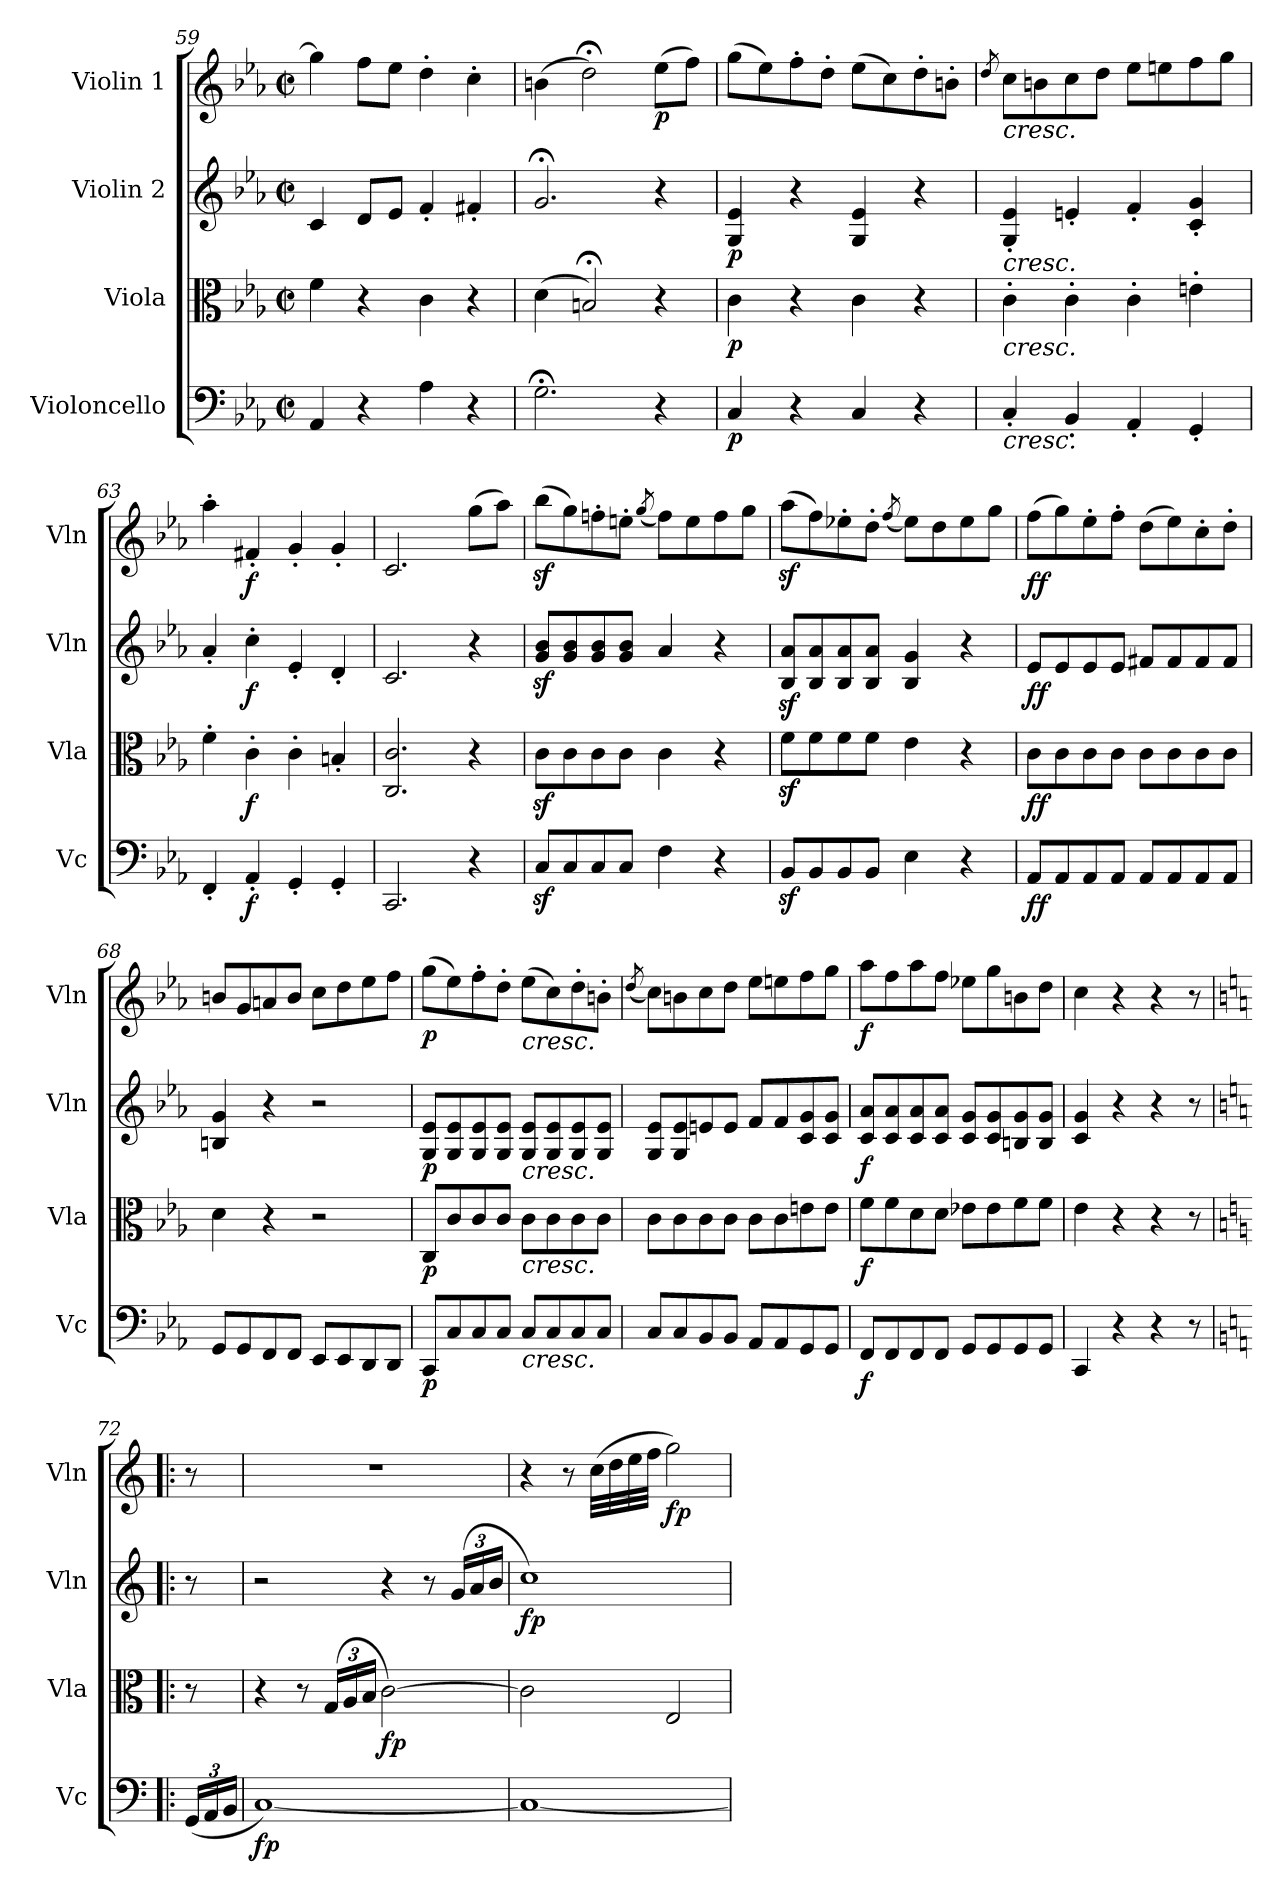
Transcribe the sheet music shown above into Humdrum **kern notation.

**kern	**dynam	**kern	**dynam	**kern	**dynam	**kern	**dynam
*part4	*part4	*part3	*part3	*part2	*part2	*part1	*part1
*staff4	*staff4	*staff3	*staff3	*staff2	*staff2	*staff1	*staff1
*I"Violoncello	*	*I"Viola	*	*I"Violin 2	*	*I"Violin 1	*
*I'Vc	*	*I'Vla	*	*I'Vln	*	*I'Vln	*
*clefF4	*	*clefC3	*	*clefG2	*	*clefG2	*
*k[b-e-a-]	*	*k[b-e-a-]	*	*k[b-e-a-]	*	*k[b-e-a-]	*
*M2/2	*	*M2/2	*	*M2/2	*	*M2/2	*
*met(c|)	*	*met(c|)	*	*met(c|)	*	*met(c|)	*
=59	=59	=59	=59	=59	=59	=59	=59
4AA-/	.	4f\	.	4c/	.	4gg\]	.
4r	.	4r	.	8d/L	.	8ff\L	.
.	.	.	.	8e-/J	.	8ee-\J	.
4A-\	.	4c\	.	4f'/	.	4dd'\	.
4r	.	4r	.	4f#X'/	.	4cc'\	.
=60	=60	=60	=60	=60	=60	=60	=60
2.G;<\	.	(4d\	.	2.g;</	.	(4bn\	.
.	.	2Bn;</)	.	.	.	2dd;<\)	.
!	!	!	!	!	!	!	!LO:DY:b
4r	.	4r	.	4r	.	(8ee-\L	p
.	.	.	.	.	.	8ff\J)	.
=61	=61	=61	=61	=61	=61	=61	=61
!	!LO:DY:b	!	!LO:DY:b	!	!LO:DY:b	!	!
4C/	p	4c\	p	4G/ 4e-/	p	(8gg\L	.
.	.	.	.	.	.	8ee-\)	.
4r	.	4r	.	4r	.	8ff'\	.
.	.	.	.	.	.	8dd'\J	.
4C/	.	4c\	.	4G/ 4e-/	.	(8ee-\L	.
.	.	.	.	.	.	8cc\)	.
4r	.	4r	.	4r	.	8dd'\	.
.	.	.	.	.	.	8bn'\J	.
=62	=62	=62	=62	=62	=62	=62	=62
.	.	.	.	.	.	8qdd/	.
!	!	!	!	!	!	!LO:TX:b:i:t=cresc.	!
!	!	!	!	!LO:TX:b:i:t=cresc.	!	!	!
!	!	!LO:TX:b:i:t=cresc.	!	!	!	!	!
!LO:TX:b:i:t=cresc.	!	!	!	!	!	!	!
4C'/	.	4c'\	.	4G/' 4e-/'	.	8cc\L	.
.	.	.	.	.	.	8bn\	.
4BB-'/	.	4c'\	.	4en'/	.	8cc\	.
.	.	.	.	.	.	8dd\J	.
4AA-'/	.	4c'\	.	4f'/	.	8ee-\L	.
.	.	.	.	.	.	8een\	.
4GG'/	.	4en'\	.	4c/' 4g/'	.	8ff\	.
.	.	.	.	.	.	8gg\J	.
!!LO:LB:g=z
=63	=63	=63	=63	=63	=63	=63	=63
4FF'/	.	4f'\	.	4a-'/	.	4aa-'\	.
!	!LO:DY:b	!	!LO:DY:b	!	!LO:DY:b	!	!LO:DY:b
4AA-'/	f	4c'\	f	4cc'\	f	4f#X'/	f
4GG'/	.	4c'\	.	4e-'/	.	4g'/	.
4GG'/	.	4Bn'/	.	4d'/	.	4g'/	.
=64	=64	=64	=64	=64	=64	=64	=64
2.CC/	.	2.C/ 2.c/	.	2.c/	.	2.c/	.
4r	.	4r	.	4r	.	(8gg\L	.
.	.	.	.	.	.	8aa-\J)	.
!!LO:LB:g=z
=65	=65	=65	=65	=65	=65	=65	=65
8Cz</L	.	8cz<\L	.	8g/z< 8b-/z<L	.	(8bb-z<\L	.
8C/	.	8c\	.	8g/ 8b-/	.	8gg\)	.
8C/	.	8c\	.	8g/ 8b-/	.	8ffn'\	.
8C/J	.	8c\J	.	8g/ 8b-/J	.	8een'\J	.
.	.	.	.	.	.	(8qgg/	.
4F\	.	4c\	.	4a-/	.	8ff\L)	.
.	.	.	.	.	.	8ee\	.
4r	.	4r	.	4r	.	8ff\	.
.	.	.	.	.	.	8gg\J	.
=66	=66	=66	=66	=66	=66	=66	=66
8BB-z</L	.	8fz<\L	.	8B-/z< 8a-/z<L	.	(8aa-z<\L	.
8BB-/	.	8f\	.	8B-/ 8a-/	.	8ff\)	.
8BB-/	.	8f\	.	8B-/ 8a-/	.	8ee-X'\	.
8BB-/J	.	8f\J	.	8B-/ 8a-/J	.	8dd'\J	.
.	.	.	.	.	.	(8qff/	.
4E-\	.	4e-\	.	4B-/ 4g/	.	8ee-\L)	.
.	.	.	.	.	.	8dd\	.
4r	.	4r	.	4r	.	8ee-\	.
.	.	.	.	.	.	8gg\J	.
=67	=67	=67	=67	=67	=67	=67	=67
!	!LO:DY:b	!	!LO:DY:b	!	!LO:DY:b	!	!LO:DY:b
8AA-/L	ff	8c\L	ff	8e-/L	ff	(8ff\L	ff
8AA-/	.	8c\	.	8e-/	.	8gg\)	.
8AA-/	.	8c\	.	8e-/	.	8ee-'\	.
8AA-/J	.	8c\J	.	8e-/J	.	8ff'\J	.
8AA-/L	.	8c\L	.	8f#X/L	.	(8dd\L	.
8AA-/	.	8c\	.	8f#/	.	8ee-\)	.
8AA-/	.	8c\	.	8f#/	.	8cc'\	.
8AA-/J	.	8c\J	.	8f#/J	.	8dd'\J	.
=68	=68	=68	=68	=68	=68	=68	=68
8GG/L	.	4d\	.	4Bn/ 4g/	.	8bn/L	.
8GG/	.	.	.	.	.	8g/	.
8FF/	.	4r	.	4r	.	8an/	.
8FF/J	.	.	.	.	.	8b/J	.
8EE-/L	.	2r	.	2r	.	8cc\L	.
8EE-/	.	.	.	.	.	8dd\	.
8DD/	.	.	.	.	.	8ee-\	.
8DD/J	.	.	.	.	.	8ff\J	.
=69	=69	=69	=69	=69	=69	=69	=69
!	!LO:DY:b	!	!LO:DY:b	!	!LO:DY:b	!	!LO:DY:b
8CC/L	p	8C/L	p	8G/ 8e-/L	p	(8gg\L	p
8C/	.	8c/	.	8G/ 8e-/	.	8ee-\)	.
8C/	.	8c/	.	8G/ 8e-/	.	8ff'\	.
8C/J	.	8c/J	.	8G/ 8e-/J	.	8dd'\J	.
!	!	!	!	!	!	!LO:TX:b:i:t=cresc.	!
!	!	!	!	!LO:TX:b:i:t=cresc.	!	!	!
!	!	!LO:TX:b:i:t=cresc.	!	!	!	!	!
!LO:TX:b:i:t=cresc.	!	!	!	!	!	!	!
8C/L	.	8c\L	.	8G/ 8e-/L	.	(8ee-\L	.
8C/	.	8c\	.	8G/ 8e-/	.	8cc\)	.
8C/	.	8c\	.	8G/ 8e-/	.	8dd'\	.
8C/J	.	8c\J	.	8G/ 8e-/J	.	8bn'\J	.
!!LO:LB:g=z
=70	=70	=70	=70	=70	=70	=70	=70
.	.	.	.	.	.	(8qdd/	.
8C/L	.	8c\L	.	8G/ 8e-/L	.	8cc\L)	.
8C/	.	8c\	.	8G/ 8e-/	.	8bn\	.
8BB-/	.	8c\	.	8en/	.	8cc\	.
8BB-/J	.	8c\J	.	8e/J	.	8dd\J	.
8AA-/L	.	8c\L	.	8f/L	.	8ee-\L	.
8AA-/	.	8c\	.	8f/	.	8een\	.
8GG/	.	8en\	.	8c/ 8g/	.	8ff\	.
8GG/J	.	8e\J	.	8c/ 8g/J	.	8gg\J	.
=71	=71	=71	=71	=71	=71	=71	=71
!	!LO:DY:b	!	!LO:DY:b	!	!LO:DY:b	!	!LO:DY:b
8FF/L	f	8f\L	f	8c/ 8a-/L	f	8aa-\L	f
8FF/	.	8f\	.	8c/ 8a-/	.	8ff\	.
8FF/	.	8d\	.	8c/ 8a-/	.	8aa-\	.
8FF/J	.	8d\J	.	8c/ 8a-/J	.	8ff\J	.
8GG/L	.	8e-X\L	.	8c/ 8g/L	.	8ee-X\L	.
8GG/	.	8e-\	.	8c/ 8g/	.	8gg\	.
8GG/	.	8f\	.	8Bn/ 8g/	.	8bn\	.
8GG/J	.	8f\J	.	8B/ 8g/J	.	8dd\J	.
!!LO:LB:g=z
=72	=72	=72	=72	=72	=72	=72	=72
4CC/	.	4e-\	.	4c/ 4g/	.	4cc\	.
4r	.	4r	.	4r	.	4r	.
4r	.	4r	.	4r	.	4r	.
8r	.	8r	.	8r	.	8r	.
=72X5!|:	=72X5!|:	=72X5!|:	=72X5!|:	=72X5!|:	=72X5!|:	=72X5!|:	=72X5!|:
*k[]	*	*k[]	*	*k[]	*	*k[]	*
*Xbrackettup	*	*	*	*	*	*	*
(24GG/LL	.	8r	.	8r	.	8r	.
24AA/	.	.	.	.	.	.	.
24BB/JJ	.	.	.	.	.	.	.
=73	=73	=73	=73	=73	=73	=73	=73
!	!LO:DY:b	!	!	!	!	!	!
[1C)	fp	4r	.	2r	.	1r	.
.	.	8r	.	.	.	.	.
*	*	*Xbrackettup	*	*	*	*	*
.	.	(<24G/LL	.	.	.	.	.
.	.	24A/	.	.	.	.	.
.	.	24B/JJ	.	.	.	.	.
!	!	!	!LO:DY:b	!	!	!	!
.	.	[2c\)	fp	4r	.	.	.
.	.	.	.	8r	.	.	.
*	*	*	*	*Xbrackettup	*	*	*
.	.	.	.	(24g/LL	.	.	.
.	.	.	.	24a/	.	.	.
.	.	.	.	24b/JJ	.	.	.
=74	=74	=74	=74	=74	=74	=74	=74
!	!	!	!	!	!LO:DY:b	!	!
1C_	.	2c\]	.	1cc)	fp	4r	.
.	.	.	.	.	.	8r	.
.	.	.	.	.	.	(32cc\LLL	.
.	.	.	.	.	.	32dd\	.
.	.	.	.	.	.	32ee\	.
.	.	.	.	.	.	32ff\JJJ	.
!	!	!	!	!	!	!	!LO:DY:b
.	.	2E/	.	.	.	2gg\)	fp
=	=	=	=	=	=	=	=
*-	*-	*-	*-	*-	*-	*-	*-
